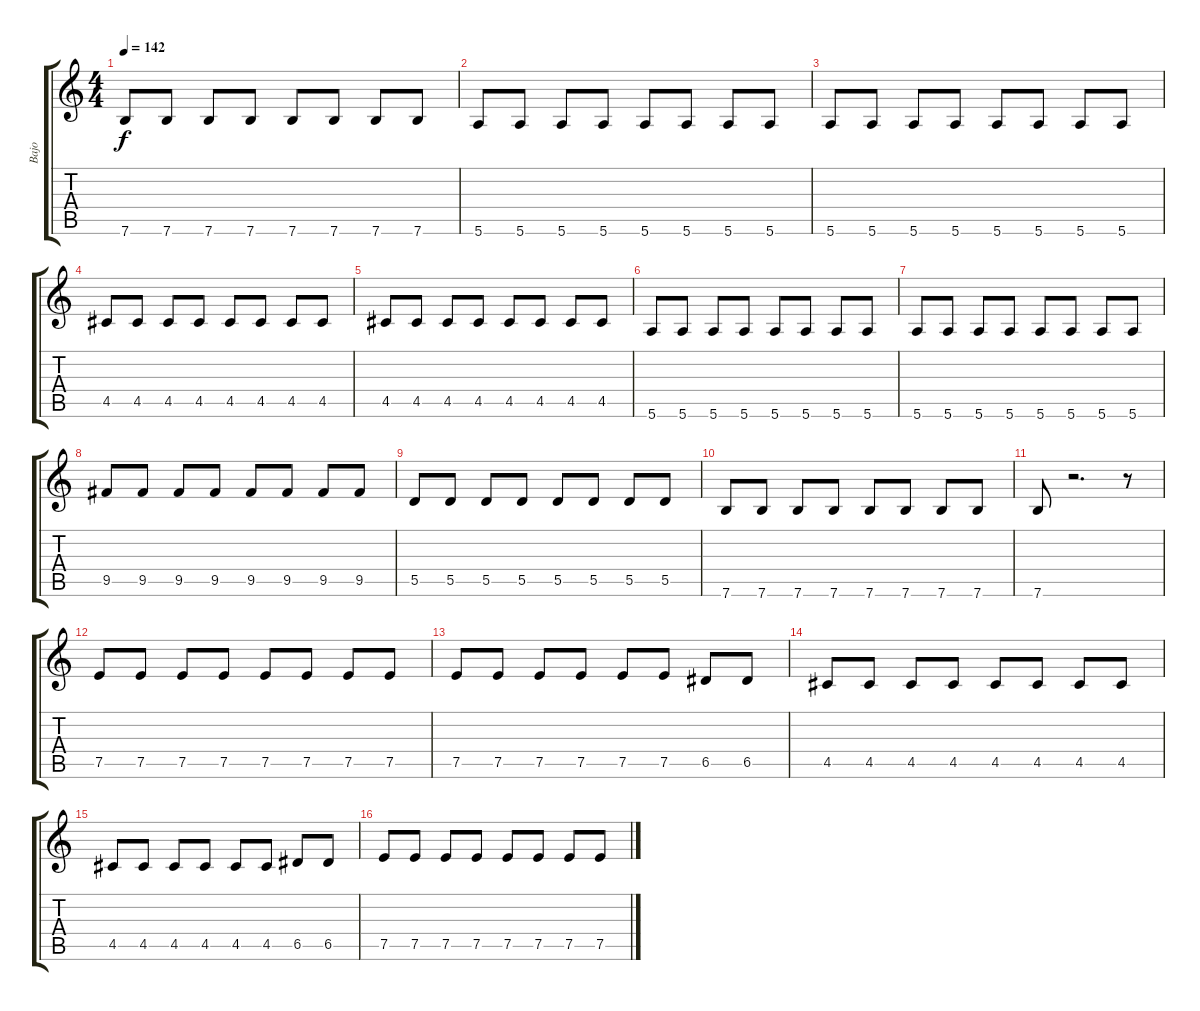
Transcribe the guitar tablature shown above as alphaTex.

\track ("Bajo" "Bajo") {instrument electricbasspick}
\staff {score tabs}
\tuning (E4 B3 G3 D3 A2 E2) {hide}
\ts (4 4)
\tempo 142
\clef g2
\ks c
7.6.8{dy f} 7.6.8 7.6.8 7.6.8 7.6.8 7.6.8 7.6.8 7.6.8 |
5.6.8 5.6.8 5.6.8 5.6.8 5.6.8 5.6.8 5.6.8 5.6.8 |
5.6.8 5.6.8 5.6.8 5.6.8 5.6.8 5.6.8 5.6.8 5.6.8 |
4.5.8 4.5.8 4.5.8 4.5.8 4.5.8 4.5.8 4.5.8 4.5.8 |
4.5.8 4.5.8 4.5.8 4.5.8 4.5.8 4.5.8 4.5.8 4.5.8 |
5.6.8 5.6.8 5.6.8 5.6.8 5.6.8 5.6.8 5.6.8 5.6.8 |
5.6.8 5.6.8 5.6.8 5.6.8 5.6.8 5.6.8 5.6.8 5.6.8 |
9.5.8 9.5.8 9.5.8 9.5.8 9.5.8 9.5.8 9.5.8 9.5.8 |
5.5.8 5.5.8 5.5.8 5.5.8 5.5.8 5.5.8 5.5.8 5.5.8 |
7.6.8 7.6.8 7.6.8 7.6.8 7.6.8 7.6.8 7.6.8 7.6.8 |
7.6.8 r.2{d} r.8 |
7.5.8 7.5.8 7.5.8 7.5.8 7.5.8 7.5.8 7.5.8 7.5.8 |
7.5.8 7.5.8 7.5.8 7.5.8 7.5.8 7.5.8 6.5.8 6.5.8 |
4.5.8 4.5.8 4.5.8 4.5.8 4.5.8 4.5.8 4.5.8 4.5.8 |
4.5.8 4.5.8 4.5.8 4.5.8 4.5.8 4.5.8 6.5.8 6.5.8 |
7.5.8 7.5.8 7.5.8 7.5.8 7.5.8 7.5.8 7.5.8 7.5.8
